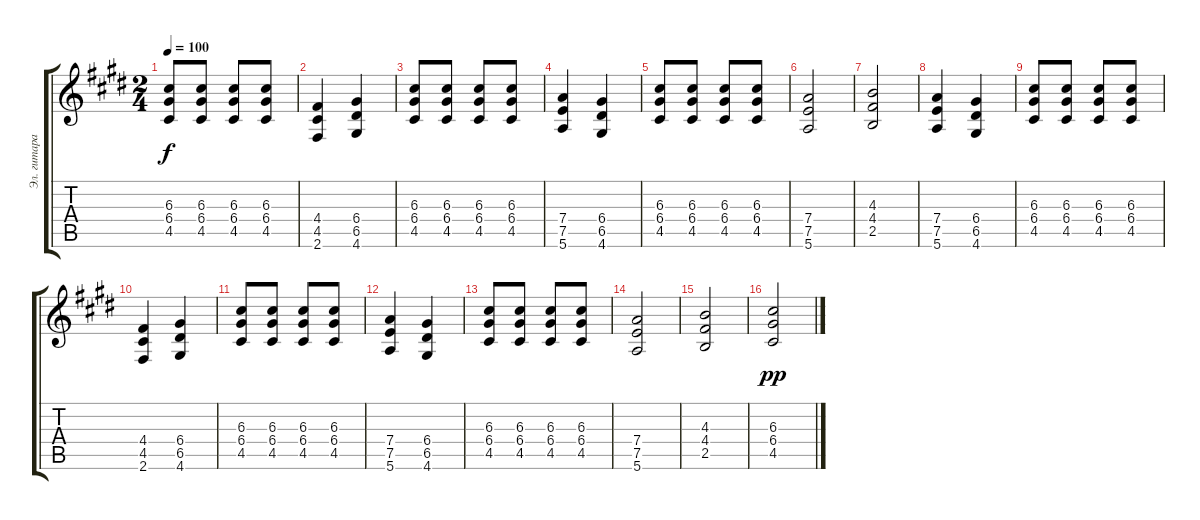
\track ("Эл. гитара" "Эл. гитара") {instrument distortionguitar}
\staff {score tabs}
\tuning (E4 B3 G3 D3 A2 E2) {hide}
\ts (2 4)
\tempo 100
\clef g2
\ks c#minor
(6.3 6.4 4.5).8{dy f} (6.3 6.4 4.5).8 (6.3 6.4 4.5).8 (6.3 6.4 4.5).8 |
(4.4 4.5 2.6).4 (6.4 6.5 4.6).4 |
(6.3 6.4 4.5).8 (6.3 6.4 4.5).8 (6.3 6.4 4.5).8 (6.3 6.4 4.5).8 |
(7.4 7.5 5.6).4 (6.4 6.5 4.6).4 |
(6.3 6.4 4.5).8 (6.3 6.4 4.5).8 (6.3 6.4 4.5).8 (6.3 6.4 4.5).8 |
(7.4 7.5 5.6).2 |
(4.3 4.4 2.5).2 |
(7.4 7.5 5.6).4 (6.4 6.5 4.6).4 |
(6.3 6.4 4.5).8 (6.3 6.4 4.5).8 (6.3 6.4 4.5).8 (6.3 6.4 4.5).8 |
\section ("" "")
(4.4 4.5 2.6).4 (6.4 6.5 4.6).4 |
(6.3 6.4 4.5).8 (6.3 6.4 4.5).8 (6.3 6.4 4.5).8 (6.3 6.4 4.5).8 |
(7.4 7.5 5.6).4 (6.4 6.5 4.6).4 |
(6.3 6.4 4.5).8 (6.3 6.4 4.5).8 (6.3 6.4 4.5).8 (6.3 6.4 4.5).8 |
(7.4 7.5 5.6).2 |
(4.3 4.4 2.5).2 |
(6.3 6.4 4.5).2{dy pp}
